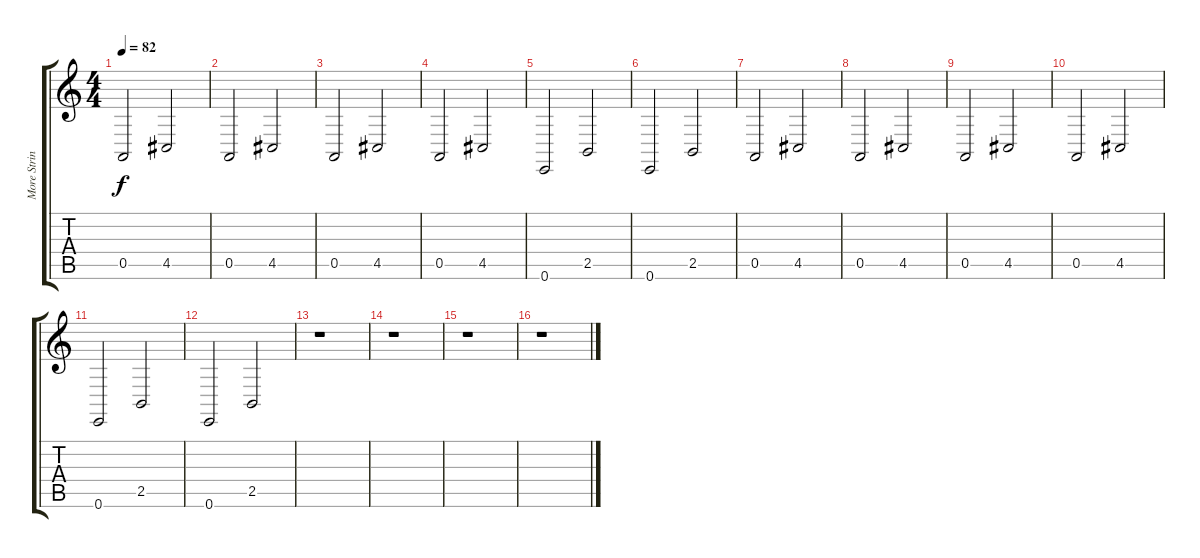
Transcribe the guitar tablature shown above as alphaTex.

\track ("More Strings" "More Strin") {instrument tremolostrings}
\staff {score tabs}
\tuning (E4 B3 G3 D3 A2 E2) {hide}
\ts (4 4)
\tempo 82
\clef g2
\ks c
0.5.2{dy f} 4.5.2 |
0.5.2 4.5.2 |
0.5.2 4.5.2 |
0.5.2 4.5.2 |
0.6.2 2.5.2 |
0.6.2 2.5.2 |
0.5.2 4.5.2 |
0.5.2 4.5.2 |
0.5.2 4.5.2 |
0.5.2 4.5.2 |
0.6.2 2.5.2 |
0.6.2 2.5.2 |
r.1 |
r.1 |
r.1 |
r.1
